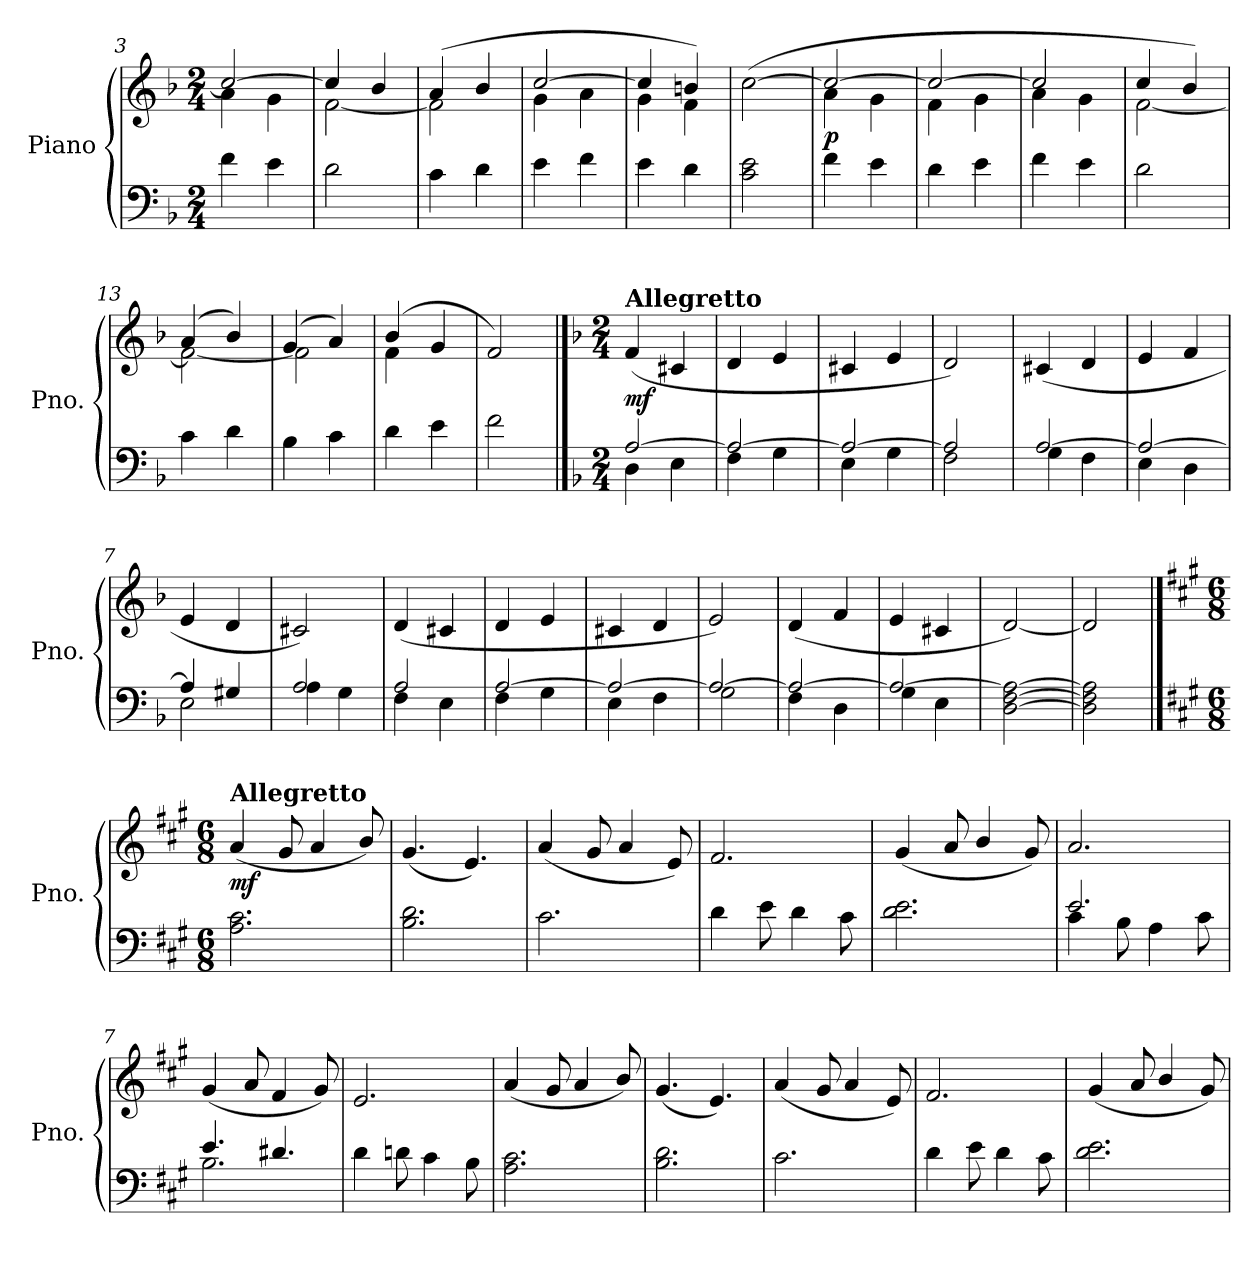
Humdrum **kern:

**kern	**kern	**dynam
*part1	*part1	*part1
*staff2	*staff1	*staff1/2
*I"Piano	*	*
*I'Pno.	*	*
*clefF4	*clefG2	*
*k[b-]	*k[b-]	*
*M2/4	*M2/4	*
=3	=3	=3
*	*^	*
4f\	2cc/_	4a\	.
4e\	.	4g\	.
=4	=4	=4	=4
2d\	4cc/]	[2f\	.
.	4b-/	.	.
=5	=5	=5	=5
4c\	(>4a/	2f\]	.
4d\	4b-/	.	.
=6	=6	=6	=6
4e\	[2cc/	4g\	.
4f\	.	4a\	.
=7	=7	=7	=7
4e\	4cc/]	4g\	.
4d\	4bn/)	4f\	.
*	*v	*v	*
=8	=8	=8
2c\ 2e\	(>[2cc\	.
=9	=9	=9
*	*^	*
!	!	!	!LO:DY:b
4f\	2cc/_	4a\	p
4e\	.	4g\	.
=10	=10	=10	=10
4d\	2cc/_	4f\	.
4e\	.	4g\	.
!!LO:LB:g=z	!!
=11	=11	=11	=11
4f\	2cc/]	4a\	.
4e\	.	4g\	.
=12	=12	=12	=12
2d\	4cc/	[2f\	.
.	4b-/)	.	.
=13	=13	=13	=13
4c\	(>4a/	2f\_	.
4d\	4b-/)	.	.
=14	=14	=14	=14
4B-<\	(>4g/	2f\]	.
4c\	4a/)	.	.
=15	=15	=15	=15
4d\	(>4b-/	4f\	.
4e\	4g/	4ryy	.
*	*v	*v	*
=16	=16	=16
2f\	2f/)	.
!!LO:LB:g=z
==1	==1	==1
*k[b-]	*k[b-]	*
*M2/4	*M2/4	*
*^	*	*
!	!	!LO:TX:a:B:t=Allegretto	!
!	!	!	!LO:DY:b
[2A/	4D<\	(>4f/	mf
.	4E\	4c#X/	.
=2	=2	=2	=2
2A/_	4F\	4d/	.
.	4G\	4e/	.
=3	=3	=3	=3
2A/_	4E\	4c#X/	.
.	4G<\	4e/	.
=4	=4	=4	=4
2A/]	2F\	2d/)	.
=5	=5	=5	=5
[2A/	4G\	(>4c#X/	.
.	4F\	4d/	.
=6	=6	=6	=6
2A/_	4E\	4e/	.
.	4D\	4f/	.
=7	=7	=7	=7
4A/]	2E\	4e/	.
4G#X/	.	4d/	.
=8	=8	=8	=8
2A/	4A\	2c#X/)	.
.	4G\	.	.
=9	=9	=9	=9
2A/	4F\	(>4d/	.
.	4E\	4c#X/	.
!!LO:LB:g=z
=10	=10	=10	=10
[2A/	4F\	4d/	.
.	4G\	4e/	.
=11	=11	=11	=11
2A/_	4E<\	4c#X/	.
.	4F\	4d/	.
=12	=12	=12	=12
2A/_	2G\	2e/)	.
=13	=13	=13	=13
2A/_	4F\	(>4d/	.
.	4D<\	4f/	.
=14	=14	=14	=14
2A/_	4G<\	4e/	.
.	4E<\	4c#X/	.
=15	=15	=15	=15
[2D\ [2F\ 2A\_	2D\yy	[2d/)	.
*v	*v	*	*
=16	=16	=16
2D\] 2F\] 2A\]	2d/]	.
!!LO:LB:g=z
==1	==1	==1
*k[f#c#g#]	*k[f#c#g#]	*
*M6/8	*M6/8	*
!	!LO:TX:a:B:t=Allegretto	!
!	!	!LO:DY:b
2.A\< 2.c#\<	(<4a/	mf
.	8g#/	.
.	4a/	.
.	8b/)	.
=2	=2	=2
2.B\ 2.d\	(<4.g#/	.
.	4.e/)	.
=3	=3	=3
2.c#\	(<4a/	.
.	8g#/	.
.	4a/	.
.	8e/)	.
=4	=4	=4
4d\	2.f#/	.
8e\	.	.
4d\	.	.
8c#\	.	.
=5	=5	=5
2.d\ 2.e\	(<4g#/	.
.	8a/	.
.	4b/	.
.	8g#/)	.
!!LO:LB:g=z
=6	=6	=6
*^	*	*
2.e/	4c#\	2.a/	.
.	8B\	.	.
.	4A\	.	.
.	8c#\	.	.
=7	=7	=7	=7
4.e/	2.B\	(<4g#/	.
.	.	8a/	.
4.d#X/	.	4f#/	.
.	.	8g#/)	.
*v	*v	*	*
=8	=8	=8
4d\	2.e/	.
8dn\	.	.
4c#\	.	.
8B\	.	.
=9	=9	=9
2.A\ 2.c#\	(<4a/	.
.	8g#/	.
.	4a/	.
.	8b/)	.
=10	=10	=10
2.B\ 2.d\	(<4.g#/	.
.	4.e/)	.
=11	=11	=11
2.c#\	(<4a/	.
.	8g#/	.
.	4a/	.
.	8e/)	.
!!LO:PB:g=z
=12	=12	=12
4d\	2.f#/	.
8e\	.	.
4d\	.	.
8c#\	.	.
=13	=13	=13
2.d\ 2.e\	(<4g#/	.
.	8a/	.
.	4b/	.
.	8g#/)	.
=	=	=
*-	*-	*-
